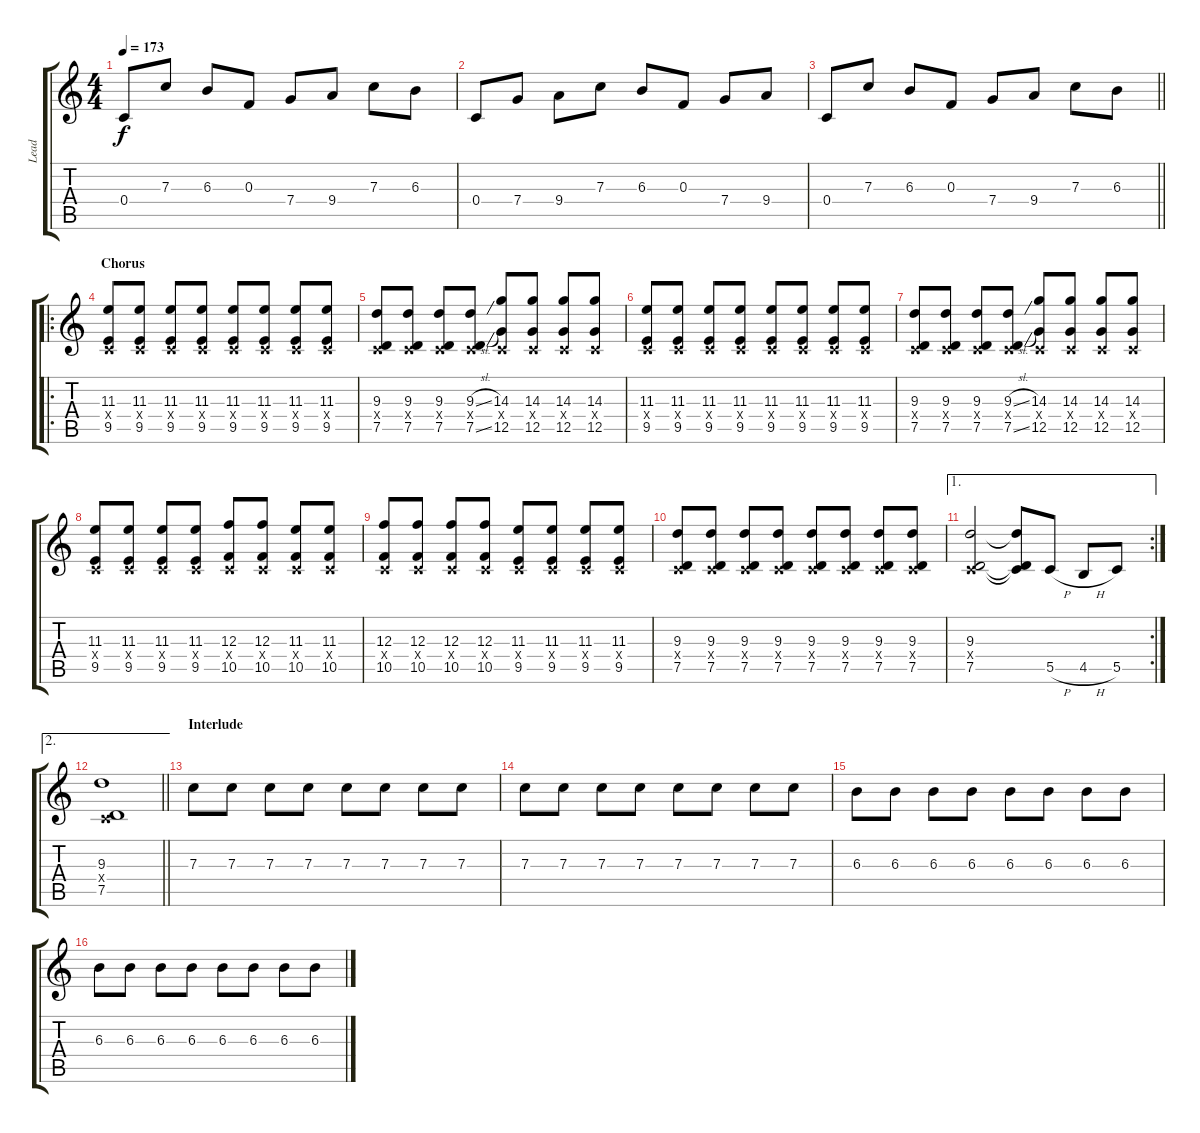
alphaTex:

\track ("Lead" "Lead") {instrument distortionguitar}
\staff {score tabs}
\tuning (D4 A3 F3 C3 G2 C2) {hide}
\ts (4 4)
\tempo 173
\clef g2
\ks c
0.4.8{dy f} 7.3.8 6.3.8 0.3.8 7.4.8 9.4.8 7.3.8 6.3.8 |
0.4.8 7.4.8 9.4.8 7.3.8 6.3.8 0.3.8 7.4.8 9.4.8 |
\barLineRight lightlight
0.4.8 7.3.8 6.3.8 0.3.8 7.4.8 9.4.8 7.3.8 6.3.8 |
\ro
\section ("" "Chorus")
(11.3 0.4{x} 9.5).8 (11.3 0.4{x} 9.5).8 (11.3 0.4{x} 9.5).8 (11.3 0.4{x} 9.5).8 (11.3 0.4{x} 9.5).8 (11.3 0.4{x} 9.5).8 (11.3 0.4{x} 9.5).8 (11.3 0.4{x} 9.5).8 |
(9.3 0.4{x} 7.5).8 (9.3 0.4{x} 7.5).8 (9.3 0.4{x} 7.5).8 (9.3{sl} 0.4{x} 7.5{sl}).8 (14.3 0.4{x} 12.5).8 (14.3 0.4{x} 12.5).8 (14.3 0.4{x} 12.5).8 (14.3 0.4{x} 12.5).8 |
(11.3 0.4{x} 9.5).8 (11.3 0.4{x} 9.5).8 (11.3 0.4{x} 9.5).8 (11.3 0.4{x} 9.5).8 (11.3 0.4{x} 9.5).8 (11.3 0.4{x} 9.5).8 (11.3 0.4{x} 9.5).8 (11.3 0.4{x} 9.5).8 |
(9.3 0.4{x} 7.5).8 (9.3 0.4{x} 7.5).8 (9.3 0.4{x} 7.5).8 (9.3{sl} 0.4{x} 7.5{sl}).8 (14.3 0.4{x} 12.5).8 (14.3 0.4{x} 12.5).8 (14.3 0.4{x} 12.5).8 (14.3 0.4{x} 12.5).8 |
(11.3 0.4{x} 9.5).8 (11.3 0.4{x} 9.5).8 (11.3 0.4{x} 9.5).8 (11.3 0.4{x} 9.5).8 (12.3 0.4{x} 10.5).8 (12.3 0.4{x} 10.5).8 (11.3 0.4{x} 10.5).8 (11.3 0.4{x} 10.5).8 |
(12.3 0.4{x} 10.5).8 (12.3 0.4{x} 10.5).8 (12.3 0.4{x} 10.5).8 (12.3 0.4{x} 10.5).8 (11.3 0.4{x} 9.5).8 (11.3 0.4{x} 9.5).8 (11.3 0.4{x} 9.5).8 (11.3 0.4{x} 9.5).8 |
(9.3 0.4{x} 7.5).8 (9.3 0.4{x} 7.5).8 (9.3 0.4{x} 7.5).8 (9.3 0.4{x} 7.5).8 (9.3 0.4{x} 7.5).8 (9.3 0.4{x} 7.5).8 (9.3 0.4{x} 7.5).8 (9.3 0.4{x} 7.5).8 |
\ae 1
\rc 2
(9.3 0.4{x} 7.5).2 (9.3{t} 0.4{t} 7.5{t}).8 5.5{h}.8 4.5{h}.8 5.5.8 |
\ae 2
\barLineRight lightlight
(9.3 0.4{x} 7.5).1 |
\section ("" "Interlude")
7.3.8 7.3.8 7.3.8 7.3.8 7.3.8 7.3.8 7.3.8 7.3.8 |
7.3.8 7.3.8 7.3.8 7.3.8 7.3.8 7.3.8 7.3.8 7.3.8 |
6.3.8 6.3.8 6.3.8 6.3.8 6.3.8 6.3.8 6.3.8 6.3.8 |
6.3.8 6.3.8 6.3.8 6.3.8 6.3.8 6.3.8 6.3.8 6.3.8
